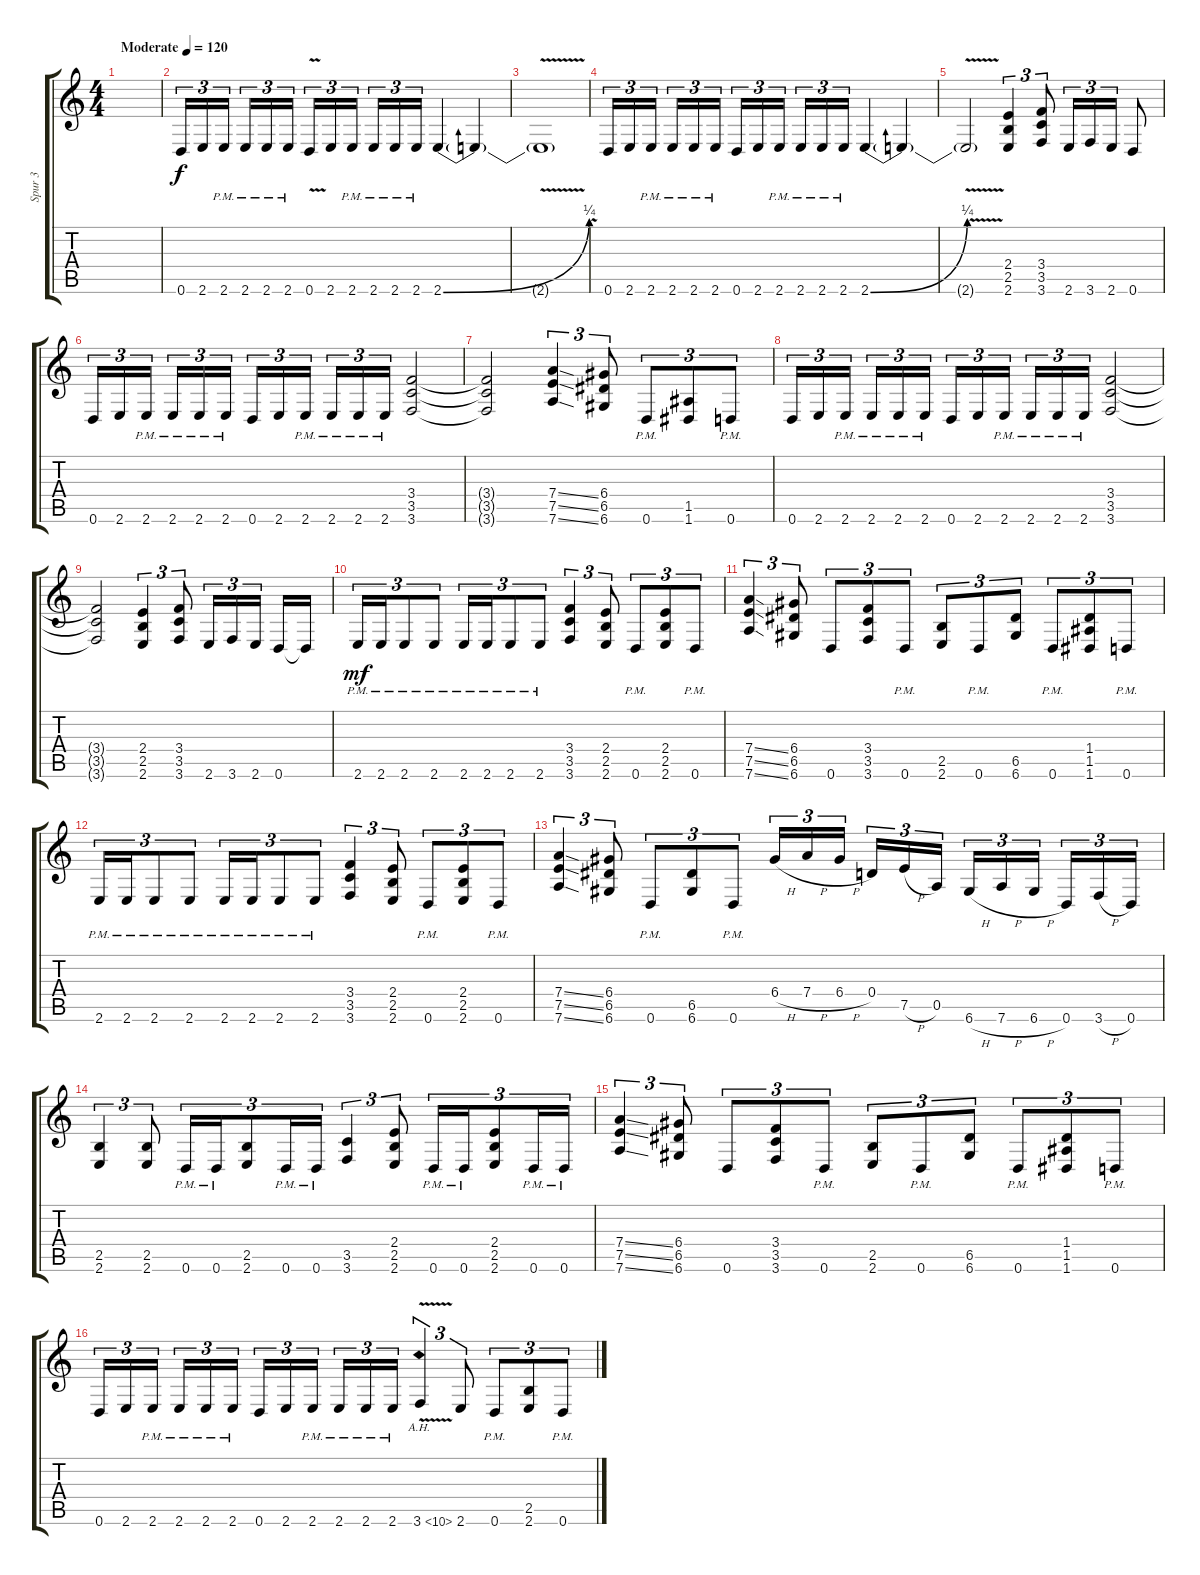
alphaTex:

\track ("Spur 3" "Spur 3") {instrument overdrivenguitar}
\staff {score tabs}
\tuning (E4 B3 G3 D3 A2 D2) {hide}
\ts (4 4)
\tempo (120 "Moderate")
\clef g2
\ks c
|
0.6.16{tu (3 2)} 2.6.16{tu (3 2)} 2.6{pm}.16{tu (3 2) beam splitsecondary} 2.6{pm}.16{tu (3 2)} 2.6{pm}.16{tu (3 2)} 2.6{pm}.16{tu (3 2)} 0.6{v}.16{tu (3 2)} 2.6.16{tu (3 2)} 2.6{pm}.16{tu (3 2) beam splitsecondary} 2.6{pm}.16{tu (3 2)} 2.6{pm}.16{tu (3 2)} 2.6{pm}.16{tu (3 2)} 2.6{be (bend 0 0 60 1)}.4 2.6{t}.4 |
2.6{v t}.1 |
0.6.16{tu (3 2)} 2.6.16{tu (3 2)} 2.6{pm}.16{tu (3 2) beam splitsecondary} 2.6{pm}.16{tu (3 2)} 2.6{pm}.16{tu (3 2)} 2.6{pm}.16{tu (3 2)} 0.6.16{tu (3 2)} 2.6.16{tu (3 2)} 2.6{pm}.16{tu (3 2) beam splitsecondary} 2.6{pm}.16{tu (3 2)} 2.6{pm}.16{tu (3 2)} 2.6{pm}.16{tu (3 2)} 2.6{be (bend 0 0 60 1)}.4 2.6{t}.4 |
2.6{v t}.2 (2.4 2.5 2.6).4{tu (3 2)} (3.4 3.5 3.6).8{tu (3 2)} 2.6.16{tu (3 2)} 3.6.16{tu (3 2)} 2.6.16{tu (3 2)} 0.6.8 |
0.6.16{tu (3 2)} 2.6.16{tu (3 2)} 2.6{pm}.16{tu (3 2) beam splitsecondary} 2.6{pm}.16{tu (3 2)} 2.6{pm}.16{tu (3 2)} 2.6{pm}.16{tu (3 2)} 0.6.16{tu (3 2)} 2.6.16{tu (3 2)} 2.6{pm}.16{tu (3 2) beam splitsecondary} 2.6{pm}.16{tu (3 2)} 2.6{pm}.16{tu (3 2)} 2.6{pm}.16{tu (3 2)} (3.4 3.5 3.6).2 |
(3.4{t} 3.5{t} 3.6{t}).2 (7.4{ss} 7.5{ss} 7.6{ss}).4{tu (3 2)} (6.4 6.5 6.6).8{tu (3 2)} 0.6{pm}.8{tu (3 2)} (1.5 1.6).8{tu (3 2)} 0.6{pm}.8{tu (3 2)} |
0.6.16{tu (3 2)} 2.6.16{tu (3 2)} 2.6{pm}.16{tu (3 2) beam splitsecondary} 2.6{pm}.16{tu (3 2)} 2.6{pm}.16{tu (3 2)} 2.6{pm}.16{tu (3 2)} 0.6.16{tu (3 2)} 2.6.16{tu (3 2)} 2.6{pm}.16{tu (3 2) beam splitsecondary} 2.6{pm}.16{tu (3 2)} 2.6{pm}.16{tu (3 2)} 2.6{pm}.16{tu (3 2)} (3.4 3.5 3.6).2 |
(3.4{t} 3.5{t} 3.6{t}).2 (2.4 2.5 2.6).4{tu (3 2)} (3.4 3.5 3.6).8{tu (3 2)} 2.6.16{tu (3 2)} 3.6.16{tu (3 2)} 2.6.16{tu (3 2) beam splitsecondary} 0.6.16 0.6{t}.16{dy f} |
2.6{pm}.16{tu (3 2) dy mf} 2.6{pm}.16{tu (3 2)} 2.6{pm}.8{tu (3 2)} 2.6{pm}.8{tu (3 2)} 2.6{pm}.16{tu (3 2)} 2.6{pm}.16{tu (3 2)} 2.6{pm}.8{tu (3 2)} 2.6{pm}.8{tu (3 2)} (3.4 3.5 3.6).4{tu (3 2)} (2.4 2.5 2.6).8{tu (3 2)} 0.6{pm}.8{tu (3 2)} (2.4 2.5 2.6).8{tu (3 2)} 0.6{pm}.8{tu (3 2)} |
(7.4{ss} 7.5{ss} 7.6{ss}).4{tu (3 2)} (6.4 6.5 6.6).8{tu (3 2)} 0.6.8{tu (3 2)} (3.4 3.5 3.6).8{tu (3 2)} 0.6{pm}.8{tu (3 2)} (2.5 2.6).8{tu (3 2)} 0.6{pm}.8{tu (3 2)} (6.5 6.6).8{tu (3 2)} 0.6{pm}.8{tu (3 2)} (1.4 1.5 1.6).8{tu (3 2)} 0.6{pm}.8{tu (3 2)} |
2.6{pm}.16{tu (3 2)} 2.6{pm}.16{tu (3 2)} 2.6{pm}.8{tu (3 2)} 2.6{pm}.8{tu (3 2)} 2.6{pm}.16{tu (3 2)} 2.6{pm}.16{tu (3 2)} 2.6{pm}.8{tu (3 2)} 2.6{pm}.8{tu (3 2)} (3.4 3.5 3.6).4{tu (3 2)} (2.4 2.5 2.6).8{tu (3 2)} 0.6{pm}.8{tu (3 2)} (2.4 2.5 2.6).8{tu (3 2)} 0.6{pm}.8{tu (3 2)} |
(7.4{ss} 7.5{ss} 7.6{ss}).4{tu (3 2)} (6.4 6.5 6.6).8{tu (3 2)} 0.6{pm}.8{tu (3 2)} (6.5 6.6).8{tu (3 2)} 0.6{pm}.8{tu (3 2)} 6.4{h}.16{tu (3 2)} 7.4{h}.16{tu (3 2)} 6.4{h}.16{tu (3 2) beam splitsecondary} 0.4.16{tu (3 2)} 7.5{h}.16{tu (3 2)} 0.5.16{tu (3 2)} 6.6{h}.16{tu (3 2)} 7.6{h}.16{tu (3 2)} 6.6{h}.16{tu (3 2) beam splitsecondary} 0.6.16{tu (3 2)} 3.6{h}.16{tu (3 2)} 0.6.16{tu (3 2)} |
(2.5 2.6).4{tu (3 2)} (2.5 2.6).8{tu (3 2)} 0.6{pm}.16{tu (3 2)} 0.6{pm}.16{tu (3 2)} (2.5 2.6).8{tu (3 2)} 0.6{pm}.16{tu (3 2)} 0.6{pm}.16{tu (3 2)} (3.5 3.6).4{tu (3 2)} (2.4 2.5 2.6).8{tu (3 2)} 0.6{pm}.16{tu (3 2)} 0.6{pm}.16{tu (3 2)} (2.4 2.5 2.6).8{tu (3 2)} 0.6{pm}.16{tu (3 2)} 0.6{pm}.16{tu (3 2)} |
(7.4{ss} 7.5{ss} 7.6{ss}).4{tu (3 2)} (6.4 6.5 6.6).8{tu (3 2)} 0.6.8{tu (3 2)} (3.4 3.5 3.6).8{tu (3 2)} 0.6{pm}.8{tu (3 2)} (2.5 2.6).8{tu (3 2)} 0.6{pm}.8{tu (3 2)} (6.5 6.6).8{tu (3 2)} 0.6{pm}.8{tu (3 2)} (1.4 1.5 1.6).8{tu (3 2)} 0.6{pm}.8{tu (3 2)} |
0.6.16{tu (3 2)} 2.6.16{tu (3 2)} 2.6{pm}.16{tu (3 2) beam splitsecondary} 2.6{pm}.16{tu (3 2)} 2.6{pm}.16{tu (3 2)} 2.6{pm}.16{tu (3 2)} 0.6.16{tu (3 2)} 2.6.16{tu (3 2)} 2.6{pm}.16{tu (3 2) beam splitsecondary} 2.6{pm}.16{tu (3 2)} 2.6{pm}.16{tu (3 2)} 2.6{pm}.16{tu (3 2)} 3.6{ah 7 v}.4{tu (3 2)} 2.6.8{tu (3 2)} 0.6{pm}.8{tu (3 2)} (2.5 2.6).8{tu (3 2)} 0.6{pm}.8{tu (3 2)}
